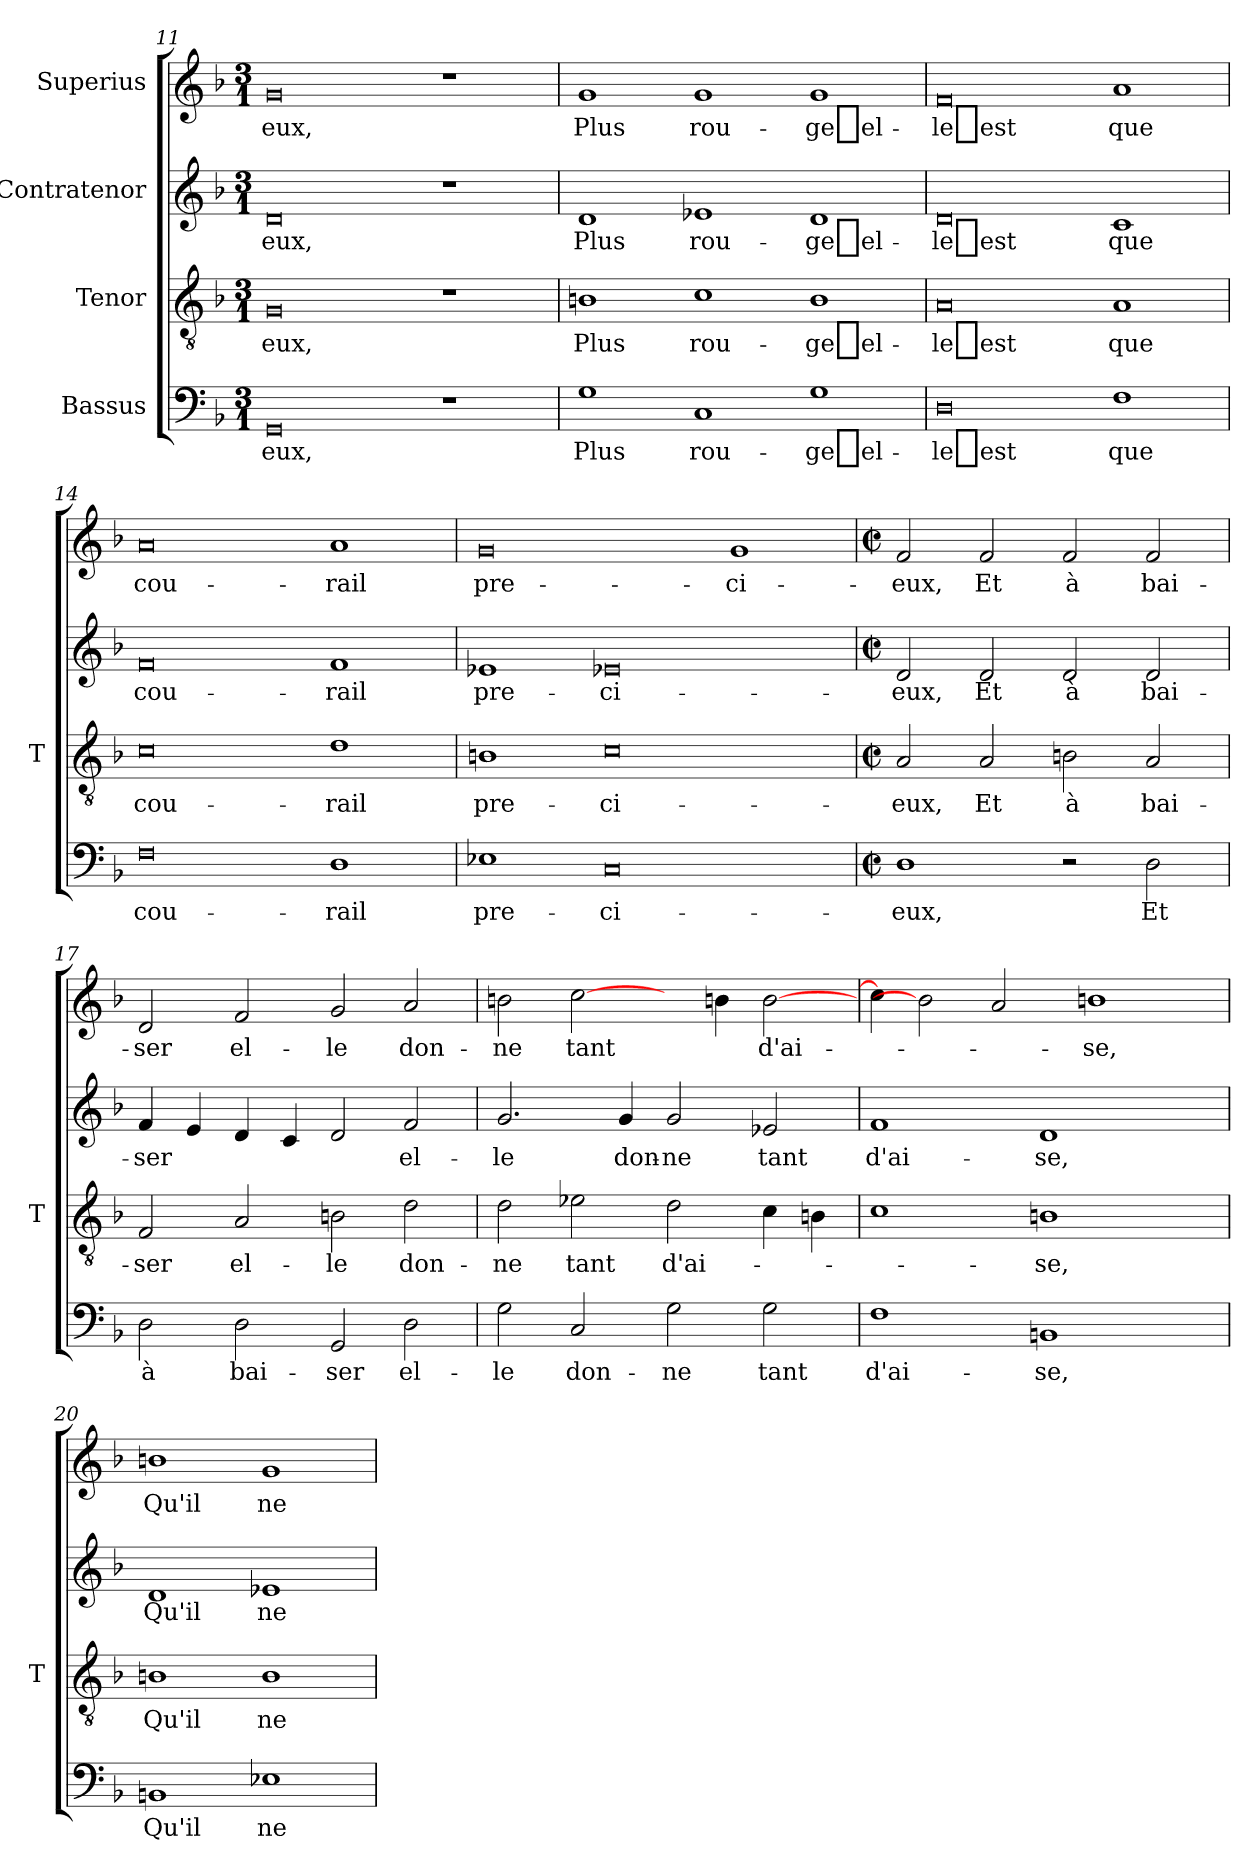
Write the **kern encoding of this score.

**kern	**text	**kern	**text	**kern	**text	**kern	**text
*part4	*part4	*part3	*part3	*part2	*part2	*part1	*part1
*staff4	*staff4	*staff3	*staff3	*staff2	*staff2	*staff1	*staff1
*I"Bassus	*	*I"Tenor	*	*I"Contratenor	*	*I"Superius	*
*	*	*I'T	*	*	*	*	*
*clefF4	*	*clefGv2	*	*clefG2	*	*clefG2	*
*k[b-]	*	*k[b-]	*	*k[b-]	*	*k[b-]	*
*F:	*	*F:	*	*F:	*	*F:	*
*M3/1	*	*M3/1	*	*M3/1	*	*M3/1	*
=11	=11	=11	=11	=11	=11	=11	=11
0GG	-eux,	0G	-eux,	0d	-eux,	0g	-eux,
1r	.	1r	.	1r	.	1r	.
=12	=12	=12	=12	=12	=12	=12	=12
1G	-Plus	1B	-Plus	1d	-Plus	1g	-Plus
1C	rou-	1c	rou-	1e-X	rou-	1g	rou-
1G	ge_el-	1B	ge_el-	1d	ge_el-	1g	ge_el-
=13	=13	=13	=13	=13	=13	=13	=13
0D	-le_est	0A	-le_est	0d	-le_est	0f	-le_est
1F	-que	1A	-que	1c	-que	1a	-que
!!LO:PB:g=z
=14	=14	=14	=14	=14	=14	=14	=14
0F	cou-	0c	cou-	0f	cou-	0a	cou-
1D	-rail	1d	-rail	1f	-rail	1a	-rail
=15	=15	=15	=15	=15	=15	=15	=15
1E-X	pre-	1B	pre-	1e-X	pre-	0g	pre-
0C	ci-	0c	ci-	0e-X	ci-	.	.
.	.	.	.	.	.	1g	ci-
=16	=16	=16	=16	=16	=16	=16	=16
*M2/2	*	*M2/2	*	*M2/2	*	*M2/2	*
*met(c|)	*	*met(c|)	*	*met(c|)	*	*met(c|)	*
1D	-eux,	2A	-eux,	2d	-eux,	2f	-eux,
.	.	2A	-Et	2d	-Et	2f	-Et
2r	.	2B	-à	2d	-à	2f	-à
2D	-Et	2A	bai-	2d	bai-	2f	bai-
=17	=17	=17	=17	=17	=17	=17	=17
2D	-à	2F	-ser	4f	-ser	2d	-ser
.	.	.	.	4e	.	.	.
2D	bai-	2A	el-	4d	.	2f	el-
.	.	.	.	4c	.	.	.
2GG	-ser	2B	-le	2d	.	2g	-le
2D	el-	2d	don-	2f	el-	2a	don-
=18	=18	=18	=18	=18	=18	=18	=18
2G	-le	2d	-ne	2.g	-le	2bn	-ne
2C	don-	2e-X	-tant	.	.	[2cc	-tant
.	.	.	.	4g	don-	.	.
2G	-ne	2d	d'ai-	2g	-ne	4ryy	.
.	.	.	.	.	.	4bn	.
2G	-tant	4c	.	2e-X	-tant	[2b	d'ai-
.	.	4B	.	.	.	.	.
=19	=19	=19	=19	=19	=19	=19	=19
1F	d'ai-	1c	.	1f	d'ai-	4cc]	.
.	.	.	.	.	.	2b]	.
.	.	.	.	.	.	2a	.
1BB	-se,	1B	-se,	1d	-se,	.	.
.	.	.	.	.	.	1bn	-se,
4ryy	.	4ryy	.	4ryy	.	.	.
=20	=20	=20	=20	=20	=20	=20	=20
1BB	-Qu'il	1B	-Qu'il	1d	-Qu'il	1bn	-Qu'il
1E-X	-ne	1B	-ne	1e-X	-ne	1g	-ne
=	=	=	=	=	=	=	=
*-	*-	*-	*-	*-	*-	*-	*-
